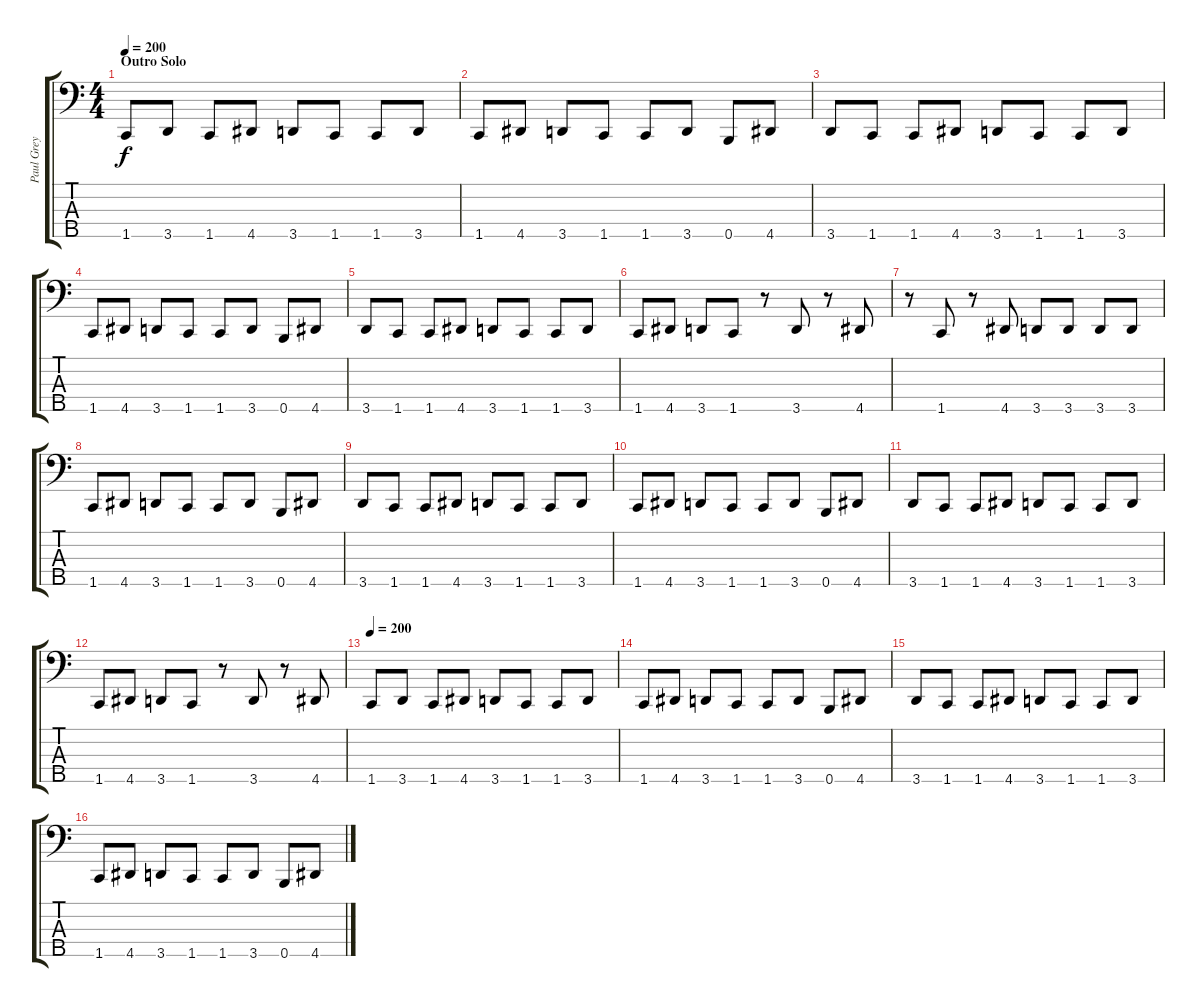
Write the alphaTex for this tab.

\track ("Paul Grey" "Paul Grey") {instrument electricbasspick}
\staff {score tabs}
\tuning (A2 E2 B1 Gb1 B0) {hide}
\ts (4 4)
\section ("" "Outro Solo")
\tempo 200
\clef f4
\ks c
1.5.8{dy f} 3.5.8 1.5.8 4.5.8 3.5.8 1.5.8 1.5.8 3.5.8 |
1.5.8 4.5.8 3.5.8 1.5.8 1.5.8 3.5.8 0.5.8 4.5.8 |
3.5.8 1.5.8 1.5.8 4.5.8 3.5.8 1.5.8 1.5.8 3.5.8 |
1.5.8 4.5.8 3.5.8 1.5.8 1.5.8 3.5.8 0.5.8 4.5.8 |
3.5.8 1.5.8 1.5.8 4.5.8 3.5.8 1.5.8 1.5.8 3.5.8 |
1.5.8 4.5.8 3.5.8 1.5.8 r.8 3.5.8 r.8 4.5.8 |
r.8 1.5.8 r.8 4.5.8 3.5.8 3.5.8 3.5.8 3.5.8 |
1.5.8 4.5.8 3.5.8 1.5.8 1.5.8 3.5.8 0.5.8 4.5.8 |
3.5.8 1.5.8 1.5.8 4.5.8 3.5.8 1.5.8 1.5.8 3.5.8 |
1.5.8 4.5.8 3.5.8 1.5.8 1.5.8 3.5.8 0.5.8 4.5.8 |
3.5.8 1.5.8 1.5.8 4.5.8 3.5.8 1.5.8 1.5.8 3.5.8 |
1.5.8 4.5.8 3.5.8 1.5.8 r.8 3.5.8 r.8 4.5.8 |
\tempo 200
1.5.8 3.5.8 1.5.8 4.5.8 3.5.8 1.5.8 1.5.8 3.5.8 |
1.5.8 4.5.8 3.5.8 1.5.8 1.5.8 3.5.8 0.5.8 4.5.8 |
3.5.8 1.5.8 1.5.8 4.5.8 3.5.8 1.5.8 1.5.8 3.5.8 |
1.5.8 4.5.8 3.5.8 1.5.8 1.5.8 3.5.8 0.5.8 4.5.8
